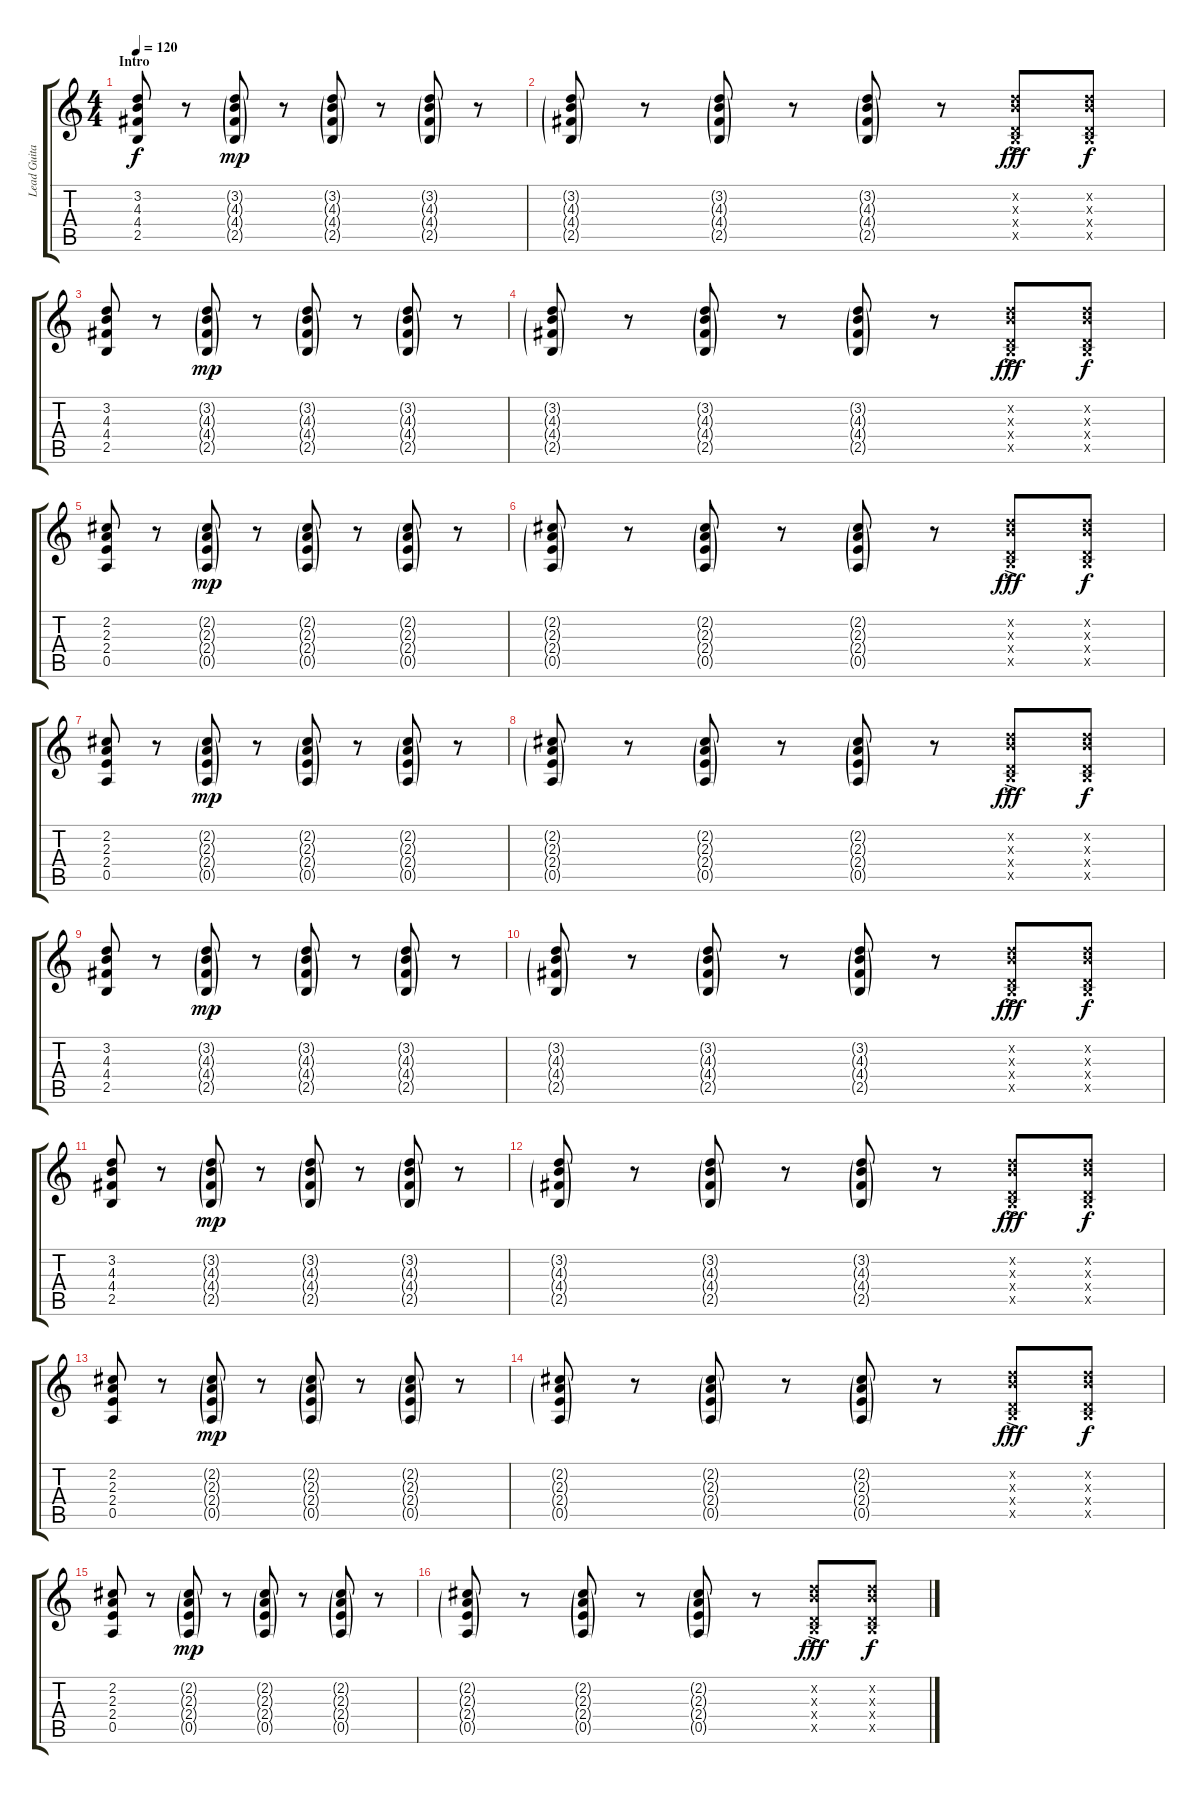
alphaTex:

\track ("Lead Guitar (Joakim)" "Lead Guita") {instrument distortionguitar}
\staff {score tabs}
\tuning (E4 B3 G3 D3 A2 E2) {hide}
\ts (4 4)
\section ("" "Intro")
\tempo 120
\clef g2
\ks c
(3.2 4.3 4.4 2.5).8{dy f instrument distortionguitar} r.8 (3.2{g} 4.3{g} 4.4{g} 2.5{g}).8{dy mp} r.8 (3.2{g} 4.3{g} 4.4{g} 2.5{g}).8{volume 13} r.8 (3.2{g} 4.3{g} 4.4{g} 2.5{g}).8{volume 10} r.8 |
(3.2{g} 4.3{g} 4.4{g} 2.5{g}).8{volume 7} r.8 (3.2{g} 4.3{g} 4.4{g} 2.5{g}).8{volume 4} r.8 (3.2{g} 4.3{g} 4.4{g} 2.5{g}).8{volume 1} r.8{volume 16} (3.2{x} 4.3{x} 0.4{x} 2.5{ac x}).8{dy fff} (3.2{x} 4.3{x} 0.4{x} 2.5{x}).8{dy f} |
(3.2 4.3 4.4 2.5).8 r.8 (3.2{g} 4.3{g} 4.4{g} 2.5{g}).8{dy mp} r.8 (3.2{g} 4.3{g} 4.4{g} 2.5{g}).8{volume 13} r.8 (3.2{g} 4.3{g} 4.4{g} 2.5{g}).8{volume 10} r.8 |
(3.2{g} 4.3{g} 4.4{g} 2.5{g}).8{volume 7} r.8 (3.2{g} 4.3{g} 4.4{g} 2.5{g}).8{volume 4} r.8 (3.2{g} 4.3{g} 4.4{g} 2.5{g}).8{volume 1} r.8{volume 16} (3.2{x} 4.3{x} 0.4{x} 2.5{ac x}).8{dy fff} (3.2{x} 4.3{x} 0.4{x} 2.5{x}).8{dy f} |
(2.2 2.3 2.4 0.5).8 r.8 (2.2{g} 2.3{g} 2.4{g} 0.5{g}).8{dy mp} r.8 (2.2{g} 2.3{g} 2.4{g} 0.5{g}).8{volume 13} r.8 (2.2{g} 2.3{g} 2.4{g} 0.5{g}).8{volume 10} r.8 |
(2.2{g} 2.3{g} 2.4{g} 0.5{g}).8{volume 7} r.8 (2.2{g} 2.3{g} 2.4{g} 0.5{g}).8{volume 4} r.8 (2.2{g} 2.3{g} 2.4{g} 0.5{g}).8{volume 1} r.8{volume 16} (3.2{x} 4.3{x} 0.4{x} 2.5{ac x}).8{dy fff} (3.2{x} 4.3{x} 0.4{x} 2.5{x}).8{dy f} |
(2.2 2.3 2.4 0.5).8 r.8 (2.2{g} 2.3{g} 2.4{g} 0.5{g}).8{dy mp} r.8 (2.2{g} 2.3{g} 2.4{g} 0.5{g}).8{volume 13} r.8 (2.2{g} 2.3{g} 2.4{g} 0.5{g}).8{volume 10} r.8 |
(2.2{g} 2.3{g} 2.4{g} 0.5{g}).8{volume 7} r.8 (2.2{g} 2.3{g} 2.4{g} 0.5{g}).8{volume 4} r.8 (2.2{g} 2.3{g} 2.4{g} 0.5{g}).8{volume 1} r.8{volume 16} (3.2{x} 4.3{x} 0.4{x} 2.5{ac x}).8{dy fff} (3.2{x} 4.3{x} 0.4{x} 2.5{x}).8{dy f} |
(3.2 4.3 4.4 2.5).8 r.8 (3.2{g} 4.3{g} 4.4{g} 2.5{g}).8{dy mp} r.8 (3.2{g} 4.3{g} 4.4{g} 2.5{g}).8{volume 13} r.8 (3.2{g} 4.3{g} 4.4{g} 2.5{g}).8{volume 10} r.8 |
(3.2{g} 4.3{g} 4.4{g} 2.5{g}).8{volume 7} r.8 (3.2{g} 4.3{g} 4.4{g} 2.5{g}).8{volume 4} r.8 (3.2{g} 4.3{g} 4.4{g} 2.5{g}).8{volume 1} r.8{volume 16} (3.2{x} 4.3{x} 0.4{x} 2.5{ac x}).8{dy fff} (3.2{x} 4.3{x} 0.4{x} 2.5{x}).8{dy f} |
(3.2 4.3 4.4 2.5).8 r.8 (3.2{g} 4.3{g} 4.4{g} 2.5{g}).8{dy mp} r.8 (3.2{g} 4.3{g} 4.4{g} 2.5{g}).8{volume 13} r.8 (3.2{g} 4.3{g} 4.4{g} 2.5{g}).8{volume 10} r.8 |
(3.2{g} 4.3{g} 4.4{g} 2.5{g}).8{volume 7} r.8 (3.2{g} 4.3{g} 4.4{g} 2.5{g}).8{volume 4} r.8 (3.2{g} 4.3{g} 4.4{g} 2.5{g}).8{volume 1} r.8{volume 16} (3.2{x} 4.3{x} 0.4{x} 2.5{ac x}).8{dy fff} (3.2{x} 4.3{x} 0.4{x} 2.5{x}).8{dy f} |
(2.2 2.3 2.4 0.5).8 r.8 (2.2{g} 2.3{g} 2.4{g} 0.5{g}).8{dy mp} r.8 (2.2{g} 2.3{g} 2.4{g} 0.5{g}).8{volume 13} r.8 (2.2{g} 2.3{g} 2.4{g} 0.5{g}).8{volume 10} r.8 |
(2.2{g} 2.3{g} 2.4{g} 0.5{g}).8{volume 7} r.8 (2.2{g} 2.3{g} 2.4{g} 0.5{g}).8{volume 4} r.8 (2.2{g} 2.3{g} 2.4{g} 0.5{g}).8{volume 1} r.8{volume 16} (3.2{x} 4.3{x} 0.4{x} 2.5{ac x}).8{dy fff} (3.2{x} 4.3{x} 0.4{x} 2.5{x}).8{dy f} |
(2.2 2.3 2.4 0.5).8 r.8 (2.2{g} 2.3{g} 2.4{g} 0.5{g}).8{dy mp} r.8 (2.2{g} 2.3{g} 2.4{g} 0.5{g}).8{volume 13} r.8 (2.2{g} 2.3{g} 2.4{g} 0.5{g}).8{volume 10} r.8 |
(2.2{g} 2.3{g} 2.4{g} 0.5{g}).8{volume 7} r.8 (2.2{g} 2.3{g} 2.4{g} 0.5{g}).8{volume 4} r.8 (2.2{g} 2.3{g} 2.4{g} 0.5{g}).8{volume 1} r.8{volume 16} (3.2{x} 4.3{x} 0.4{x} 2.5{ac x}).8{dy fff} (3.2{x} 4.3{x} 0.4{x} 2.5{x}).8{dy f}
